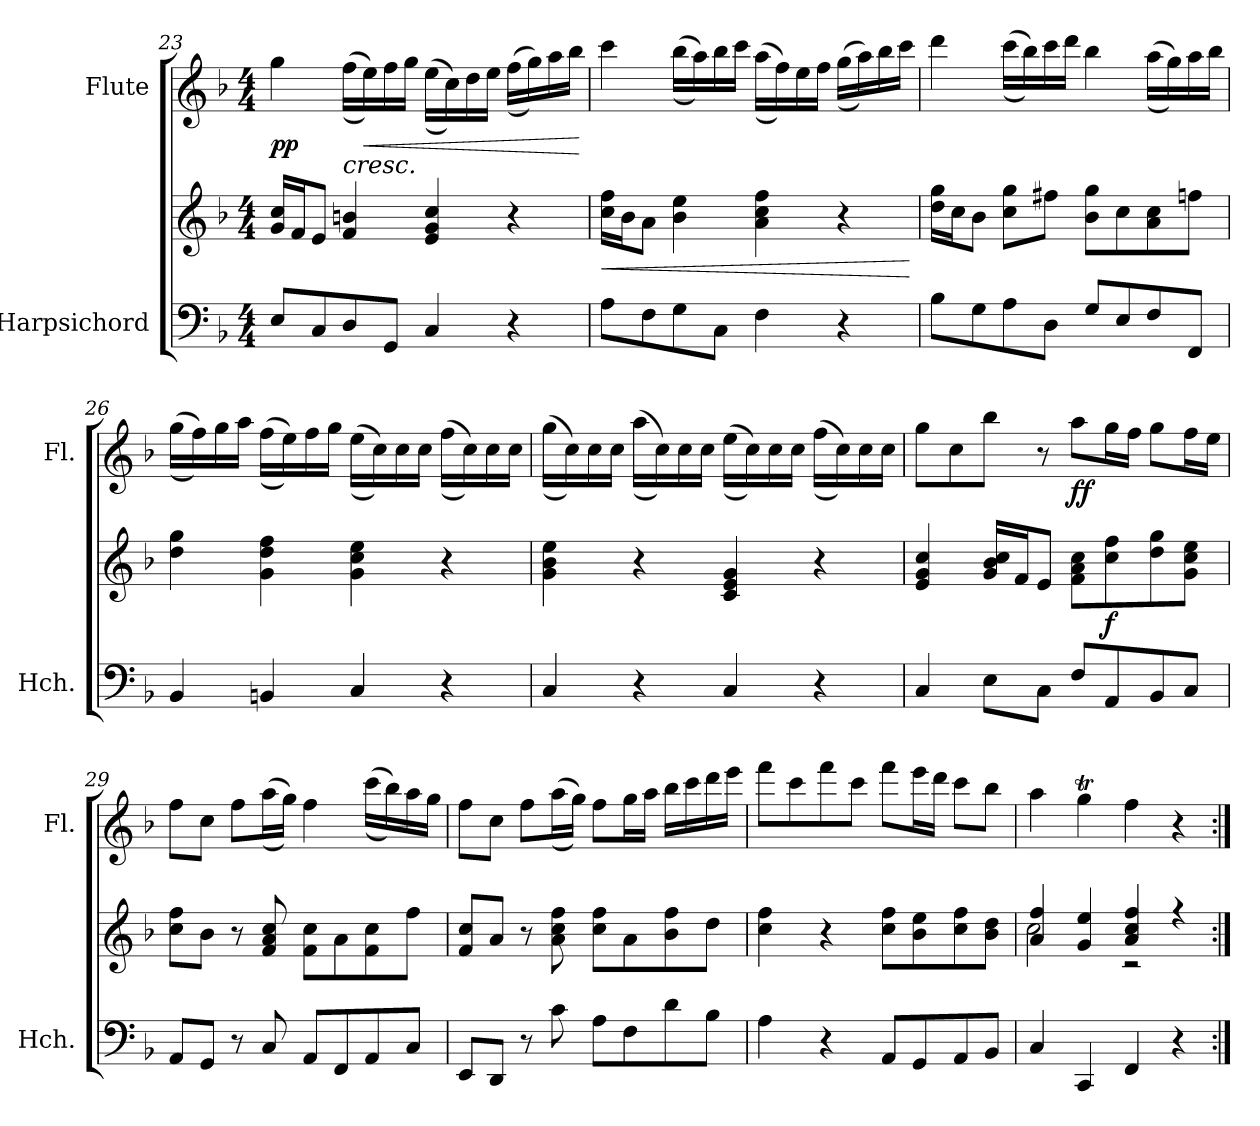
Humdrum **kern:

**kern	**kern	**dynam	**kern	**dynam
*part2	*part2	*part2	*part1	*part1
*staff3	*staff2	*staff2/3	*staff1	*staff1
*I"Harpsichord	*	*	*I"Flute	*
*I'Hch.	*	*	*I'Fl.	*
*clefF4	*clefG2	*	*clefG2	*
*k[b-]	*k[b-]	*	*k[b-]	*
*M4/4	*M4/4	*	*M4/4	*
=23	=23	=23	=23	=23
!	!	!	!	!LO:DY:b
!	!	!	!	!LO:DY:n=1:b
8E/L	16g/ 16cc/LL	.	4gg\	p p
.	16f/J	.	.	.
8C/	8e/J	.	.	.
!	!	!	!	!LO:HP:b
8D/	4f/ 4bn/	.	((16ff\LL	<
!	!	!	!	!LO:HP:b
.	.	.	16ee\))	<
8GG/J	.	.	16ff\	.
.	.	.	16gg\JJ	.
4C/	4e/ 4g/ 4cc/	.	((16ee\LL	.
.	.	.	16cc\))	.
.	.	.	16dd\	.
.	.	.	16ee\JJ	.
4r	4r	.	((16ff\LL	.
.	.	.	16gg\))	.
.	.	.	16aa\	.
.	.	.	16bb-\JJ	.
.	.	.	.	[ [
=24	=24	=24	=24	=24
!	!	!LO:HP:b	!	!
8A\L	16cc\ 16ff\LL	<	4ccc\	.
.	16b-\J	.	.	.
8F\	8a\J	.	.	.
8G\	4b-\ 4ee\	.	((16bb-\LL	.
.	.	.	16aa\))	.
8C\J	.	.	16bb-\	.
.	.	.	16ccc\JJ	.
4F\	4a\ 4cc\ 4ff\	.	((16aa\LL	.
.	.	.	16ff\))	.
.	.	.	16ee\	.
.	.	.	16ff\JJ	.
4r	4r	.	((16gg\LL	.
.	.	.	16aa\))	.
.	.	.	16bb-\	.
.	.	.	16ccc\JJ	.
.	.	[	.	.
=25	=25	=25	=25	=25
8B-\L	16dd\ 16gg\LL	.	4ddd\	.
.	16cc\J	.	.	.
8G\	8b-\J	.	.	.
8A\	8cc\ 8gg\L	.	((16ccc\LL	.
.	.	.	16bb-\))	.
8D\J	8ff#X\J	.	16ccc\	.
.	.	.	16ddd\JJ	.
8G/L	8b-\ 8gg\L	.	4bb-\	.
8E/	8cc\	.	.	.
8F/	8a\ 8cc\	.	((16aa\LL	.
.	.	.	16gg\))	.
8FF/J	8ffn\J	.	16aa\	.
.	.	.	16bb-\JJ	.
!!LO:LB:g=z
=26	=26	=26	=26	=26
4BB-/	4dd\ 4gg\	.	((16gg\LL	.
.	.	.	16ff\))	.
.	.	.	16gg\	.
.	.	.	16aa\JJ	.
4BBn/	4g\ 4dd\ 4ff\	.	((16ff\LL	.
.	.	.	16ee\))	.
.	.	.	16ff\	.
.	.	.	16gg\JJ	.
4C/	4g\ 4cc\ 4ee\	.	((16ee\LL	.
.	.	.	16cc\))	.
.	.	.	16cc\	.
.	.	.	16cc\JJ	.
4r	4r	.	((16ff\LL	.
.	.	.	16cc\))	.
.	.	.	16cc\	.
.	.	.	16cc\JJ	.
=27	=27	=27	=27	=27
4C/	4g\ 4b-\ 4ee\	.	((16gg\LL	.
.	.	.	16cc\))	.
.	.	.	16cc\	.
.	.	.	16cc\JJ	.
4r	4r	.	((16aa\LL	.
.	.	.	16cc\))	.
.	.	.	16cc\	.
.	.	.	16cc\JJ	.
4C/	4c/ 4e/ 4g/	.	((16ee\LL	.
.	.	.	16cc\))	.
.	.	.	16cc\	.
.	.	.	16cc\JJ	.
4r	4r	.	((16ff\LL	.
.	.	.	16cc\))	.
.	.	.	16cc\	.
.	.	.	16cc\JJ	.
=28	=28	=28	=28	=28
4C/	4e/ 4g/ 4cc/	.	8gg\L	.
.	.	.	8cc\	.
8E\L	16g/ 16b-/ 16cc/LL	.	8bb-\J	.
.	16f/J	.	.	.
8C\J	8e/J	.	8r	.
!	!	!	!	!LO:DY:b
!	!	!	!	!LO:DY:n=1:b
8F/L	8f\ 8a\ 8cc\L	.	8aa\L	f f
!	!	!LO:DY:b	!	!
8AA/	8cc\ 8ff\	f	16gg\L	.
.	.	.	16ff\JJ	.
8BB-/	8dd\ 8gg\	.	8gg\L	.
8C/J	8g\ 8cc\ 8ee\J	.	16ff\L	.
.	.	.	16ee\JJ	.
=29	=29	=29	=29	=29
8AA/L	8cc\ 8ff\L	.	8ff\L	.
8GG/J	8b-\J	.	8cc\J	.
8r	8r	.	8ff\L	.
8C/	8f/ 8a/ 8cc/	.	((16aa\L	.
.	.	.	16gg\JJ))	.
8AA/L	8f\ 8cc\L	.	4ff\	.
8FF/	8a\	.	.	.
8AA/	8f\ 8cc\	.	((16ccc\LL	.
.	.	.	16bb-\))	.
8C/J	8ff\J	.	16aa\	.
.	.	.	16gg\JJ	.
!!LO:LB:g=z
=30	=30	=30	=30	=30
8EE/L	8f/ 8cc/L	.	8ff\L	.
8DD/J	8a/J	.	8cc\J	.
8r	8r	.	8ff\L	.
8c\	8a\ 8cc\ 8ff\	.	((16aa\L	.
.	.	.	16gg\JJ))	.
8A\L	8cc\ 8ff\L	.	8ff\L	.
8F\	8a\	.	16gg\L	.
.	.	.	16aa\JJ	.
8d\	8b-\ 8ff\	.	16bb-\LL	.
.	.	.	16ccc\	.
8B-\J	8dd\J	.	16ddd\	.
.	.	.	16eee\JJ	.
=31	=31	=31	=31	=31
4A\	4cc\ 4ff\	.	8fff\L	.
.	.	.	8ccc\	.
4r	4r	.	8fff\	.
.	.	.	8ccc\J	.
8AA/L	8cc\ 8ff\L	.	8fff\L	.
8GG/	8b-\ 8ee\	.	16eee\L	.
.	.	.	16ddd\JJ	.
8AA/	8cc\ 8ff\	.	8ccc\L	.
8BB-/J	8b-\ 8dd\J	.	8bb-\J	.
=32	=32	=32	=32	=32
*	*^	*	*	*
4C/	4a/ 4ff/	2cc\	.	4aa\	.
4CC/	4g/ 4ee/	.	.	4ggT\	.
4FF/	4a/ 4cc/ 4ff/	2r	.	4ff\	.
4r	4r	.	.	4r	.
*	*v	*v	*	*	*
=:|!	=:|!	=:|!	=:|!	=:|!
*-	*-	*-	*-	*-
